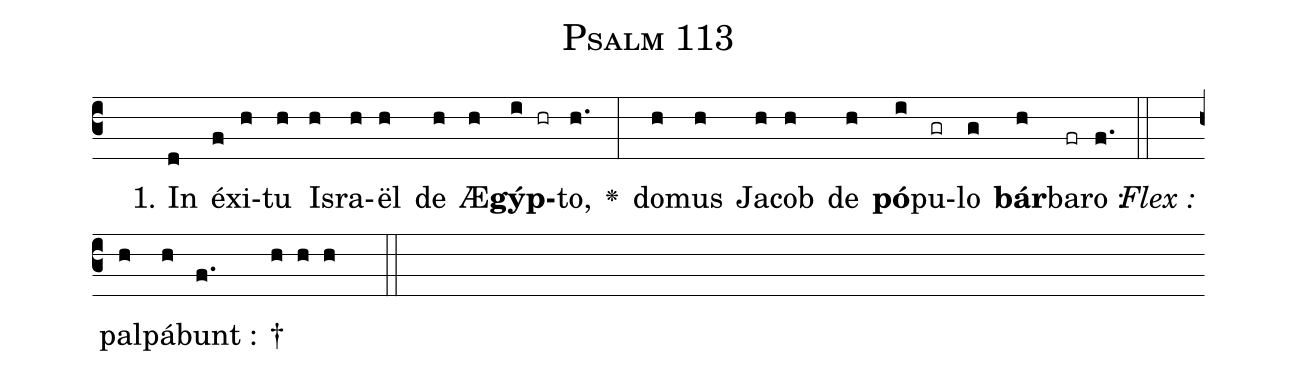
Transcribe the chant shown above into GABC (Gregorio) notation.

name: Psalm 113;
office-part: 5th psalm;
%%
% The syntax in this part is called gabc. Please refer to http://home.gna.org/gregorio/gabc/#basis

(c3)()() 1. {I}n(d) éx(f)i(h)tu(h) Is(h)ra(h)ël(h) de(h) Æ(h)<b>gýp</b>(i hr)to,(h.) <v>\greheightstar</v>(:) do(h)mus(h) Ja(h)cob(h) de(h) <b>pó</b>(i)pu(gr)lo(g) <b>bár</b>(h)ba(fr)ro :(f.) (::)
<i>Flex :</i>()  pal(h)pá(h)bunt :(f.) †(h h h  ::)

%E(h) u(h) o(i) u(g) a(h) e.(f.) (::)

%Mediant of 1 accents
%Termination of 2 accents
